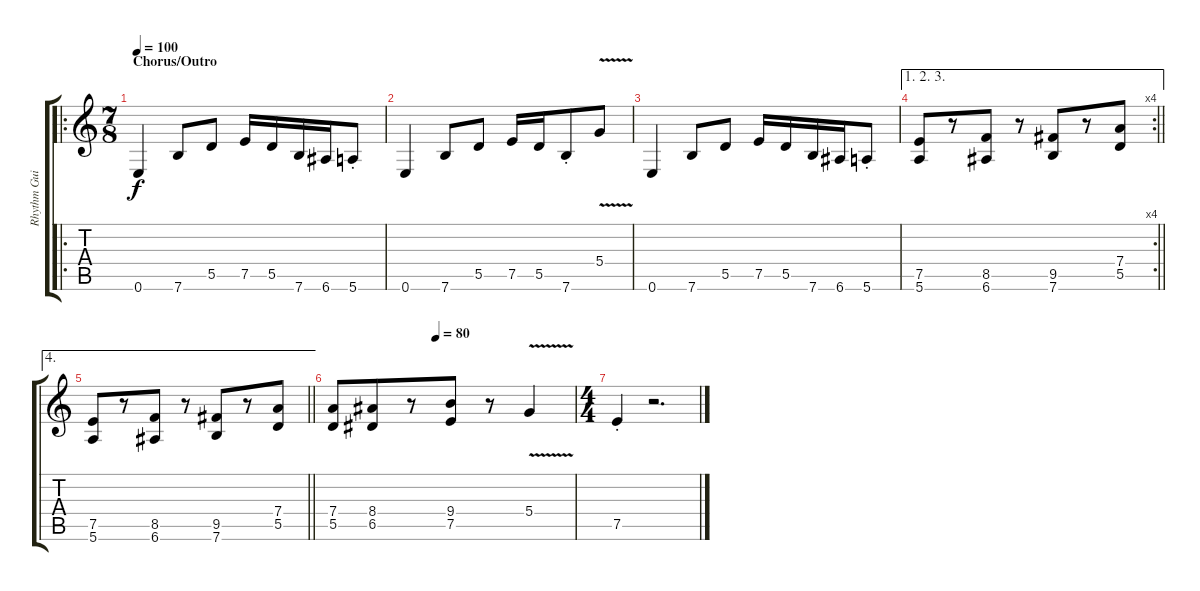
\track ("Rhythm Guitar" "Rhythm Gui") {instrument overdrivenguitar}
\staff {score tabs}
\tuning (E4 B3 G3 D3 A2 E2) {hide}
\ro
\ts (7 8)
\section ("" "Chorus/Outro")
\tempo 100
\clef g2
\ks c
0.6.4{dy f} 7.6.8 5.5.8 7.5.16 5.5.16 7.6.16 6.6.16 5.6{st}.8 |
0.6.4 7.6.8 5.5.8 7.5.16 5.5.16 7.6{st}.8 5.4{v}.8 |
0.6.4 7.6.8 5.5.8 7.5.16 5.5.16 7.6.16 6.6.16 5.6{st}.8 |
\ae (1 2 3)
\rc 4
\barLineRight lightlight
(7.5 5.6).8 r.8 (8.5 6.6).8 r.8 (9.5 7.6).8 r.8 (7.4 5.5).8 |
\ae 4
\barLineRight lightlight
(7.5 5.6).8 r.8 (8.5 6.6).8 r.8 (9.5 7.6).8 r.8 (7.4 5.5).8 |
\tempo (80 0.42857142857142855)
(7.4 5.5).8 (8.4 6.5).8 r.8 (9.4 7.5).8 r.8 5.4{v}.4 |
\ts (4 4)
7.5{st}.4 r.2{d}
